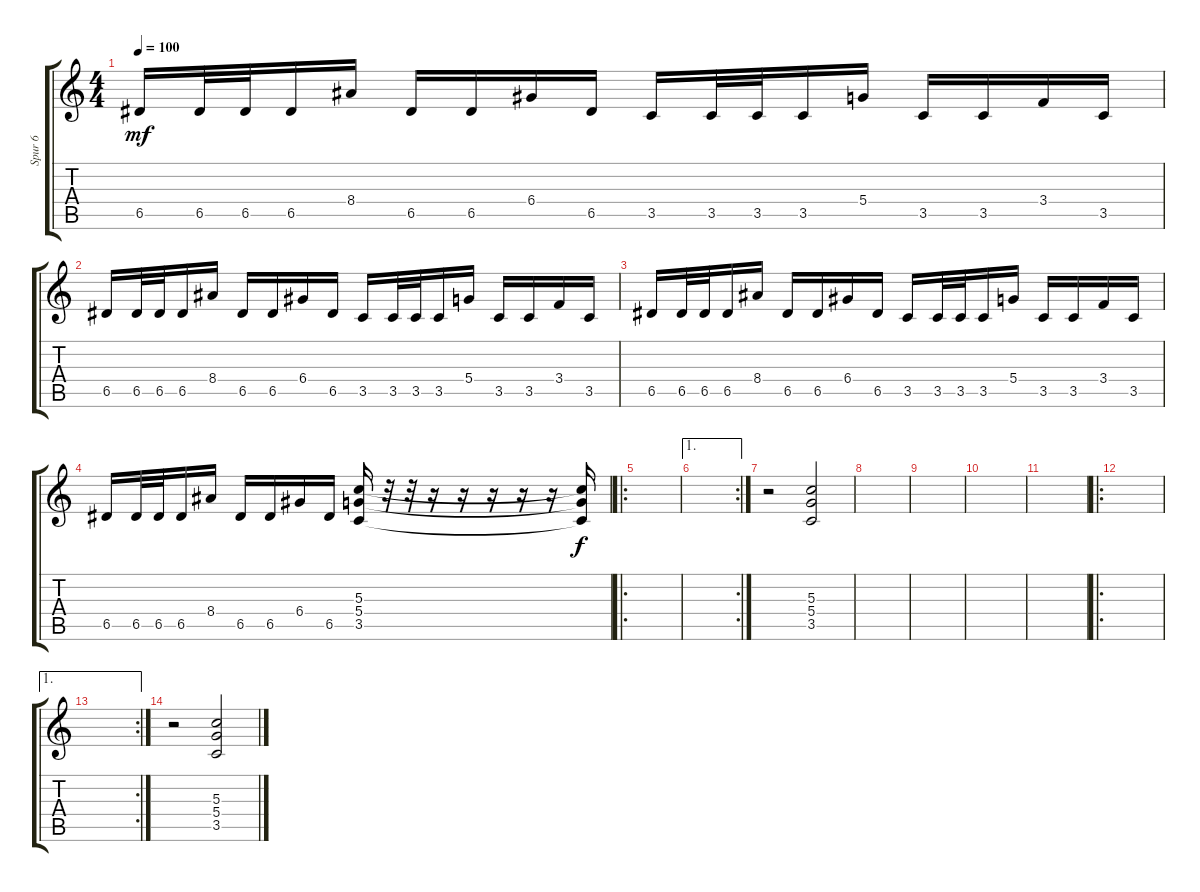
\track ("Spur 6" "Spur 6") {instrument distortionguitar}
\staff {score tabs}
\tuning (E4 B3 G3 D3 A2 E2) {hide}
\ts (4 4)
\tempo 100
\clef g2
\ks c
6.5.16{dy mf} 6.5.32 6.5.32 6.5.16 8.4.16 6.5.16 6.5.16 6.4.16 6.5.16 3.5.16 3.5.32 3.5.32 3.5.16 5.4.16 3.5.16 3.5.16 3.4.16 3.5.16 |
6.5.16 6.5.32 6.5.32 6.5.16 8.4.16 6.5.16 6.5.16 6.4.16 6.5.16 3.5.16 3.5.32 3.5.32 3.5.16 5.4.16 3.5.16 3.5.16 3.4.16 3.5.16 |
6.5.16 6.5.32 6.5.32 6.5.16 8.4.16 6.5.16 6.5.16 6.4.16 6.5.16 3.5.16 3.5.32 3.5.32 3.5.16 5.4.16 3.5.16 3.5.16 3.4.16 3.5.16 |
6.5.16 6.5.32 6.5.32 6.5.16 8.4.16 6.5.16 6.5.16 6.4.16 6.5.16 (5.3 5.4 3.5).16 r.32 r.32 r.16 r.16 r.16 r.16 r.16 (5.3{t} 5.4{t} 3.5{t}).16{dy f} |
\ro
|
\ae 1
\rc 2
|
r.2 (5.3 5.4 3.5).2 |
|
|
|
|
\ro
|
\ae 1
\rc 2
|
r.2 (5.3 5.4 3.5).2
